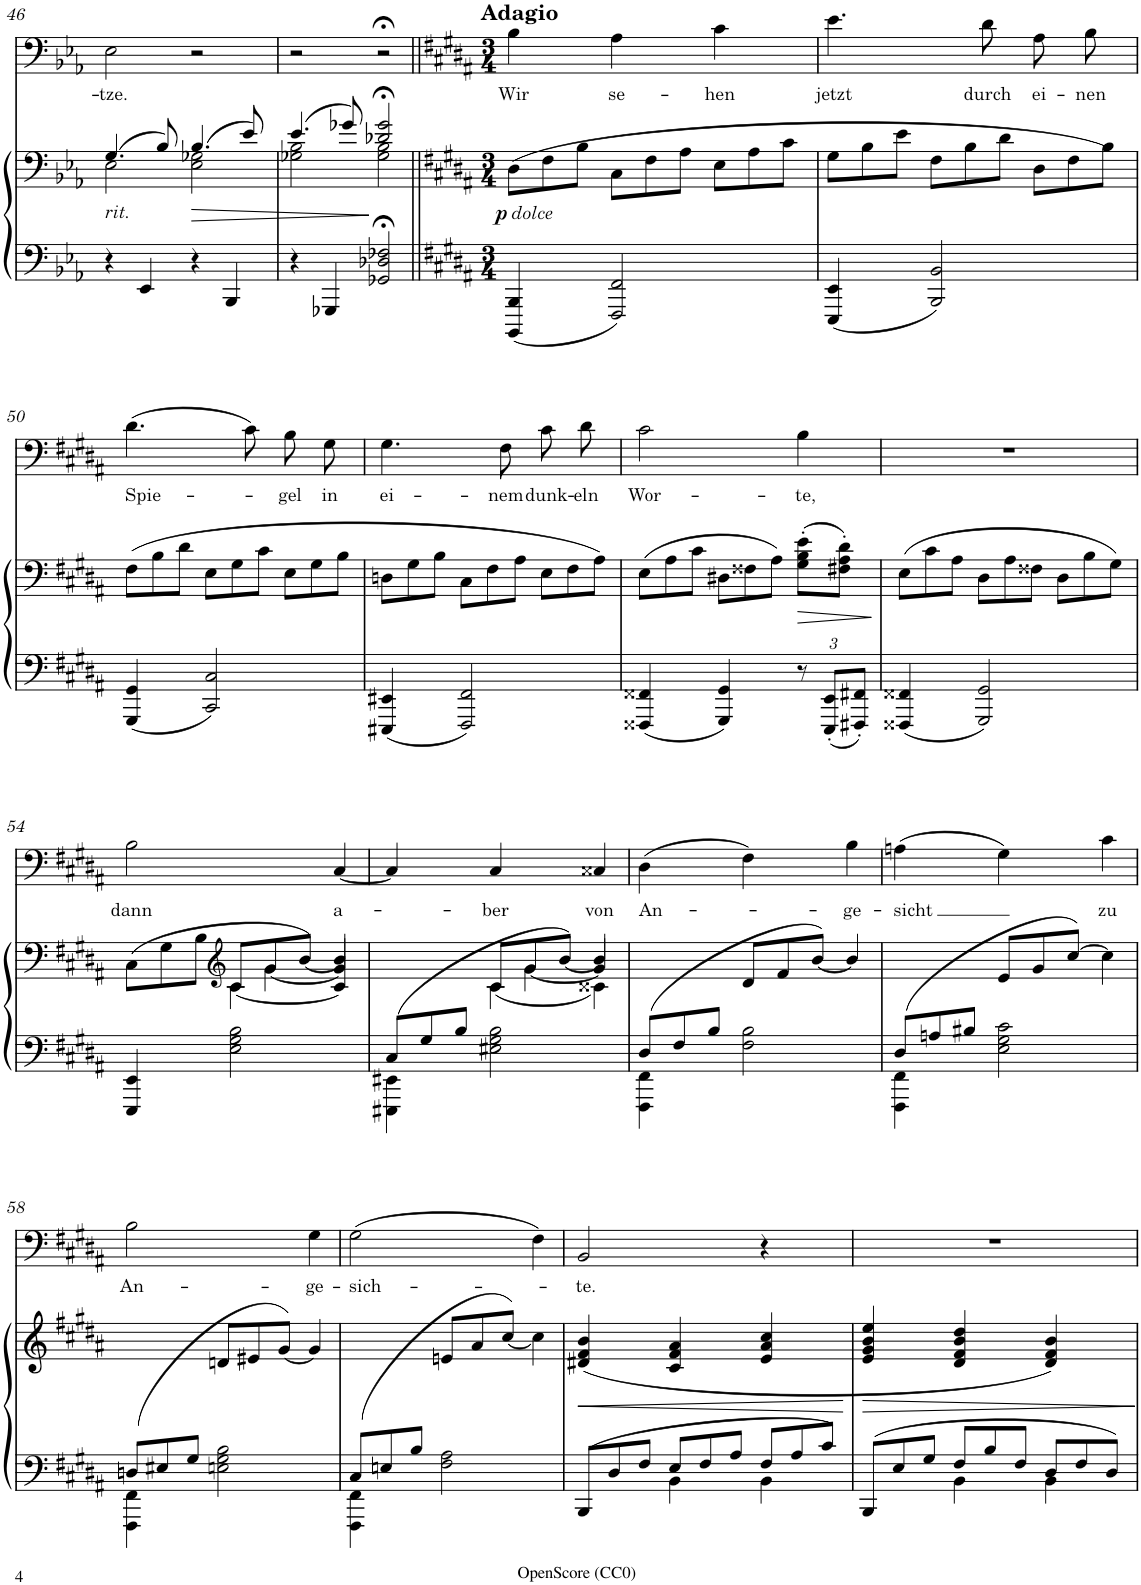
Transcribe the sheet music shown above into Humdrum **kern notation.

**kern	**kern	**dynam	**kern	**text
*part2	*part2	*part2	*part1	*part1
*staff3	*staff2	*staff2/3	*staff1	*staff1
*I"Pianoforte	*	*	*I"Singstimme Voice	*
*I'Pno	*	*	*	*
!!LO:PB:g=z
*clefF4	*clefF4	*	*clefF4	*
*k[b-e-a-]	*k[b-e-a-]	*	*k[b-e-a-]	*
*M4/4	*M4/4	*	*M4/4	*
*met(c)	*met(c)	*	*met(c)	*
=46	=46	=46	=46	=46
*	*^	*	*	*
!	!LO:TX:b:i:t=rit.	!	!	!	!
!	!	!	!	!	!LO:LY:b
4r	(4.G/	2E-\	.	2E-\	-tze.
4EE-/	.	.	.	.	.
.	8B-/)	.	.	.	.
!	!	!	!LO:HP:b	!	!
4r	(4.B-/	2E-\ 2G-X\	>	2r	.
4BBB-/	.	.	.	.	.
.	8e-/)	.	.	.	.
=47	=47	=47	=47	=47	=47
4r	(4.e-/	2G-X\ 2B-\	.	2r	.
4GGG-X/	.	.	.	.	.
.	8g-X/)	.	.	.	.
2GG-X/;< 2D-X/;< 2F-X/;<	2d-X/;< 2g-/;<	2G-\ 2B-\	]	2r;<	.
*	*v	*v	*	*	*
=48||	=48||	=48||	=48||	=48||
*k[f#c#g#d#a#]	*k[f#c#g#d#a#]	*	*k[f#c#g#d#a#]	*
*M3/4	*M3/4	*	*M3/4	*
*	*Xbrackettup	*	*	*
*	*^	*	*	*
!	!	!	!	!LO:TX:a:B:t=Adagio	!
!	!	!	!LO:DY:b	!	!LO:LY:b
!	!	!	!LO:DY:n=1:b	!	!
*	*v	*v	*	*	*
4BBBB/ 4BBB/	(>12D#\L	p other-dynamics	4B\	Wir
.	12F#\	.	.	.
.	12B\J	.	.	.
!	!	!	!	!LO:LY:b
2FFF#/ 2FF#/	12C#\L	.	4A#\	se-
.	12F#\	.	.	.
.	12A#\J	.	.	.
!	!	!	!	!LO:LY:b
.	12E\L	.	4c#\	-hen
.	12A#\	.	.	.
.	12c#\J	.	.	.
=49	=49	=49	=49	=49
!	!	!	!	!LO:LY:b
4EEE/ 4EE/	12G#\L	.	4.e\	jetzt
.	12B\	.	.	.
.	12e\J	.	.	.
2BBB/ 2BB/	12F#\L	.	.	.
.	12B\	.	.	.
!	!	!	!	!LO:LY:b
.	.	.	8d#\	durch
.	12d#\J	.	.	.
!	!	!	!	!LO:LY:b
.	12D#\L	.	8A#\L	ei-
.	12F#\	.	.	.
!	!	!	!	!LO:LY:b
.	.	.	8B\J	-nen
.	12B\J)	.	.	.
!!LO:LB:g=z
=50	=50	=50	=50	=50
!	!	!	!	!LO:LY:b
4GGG#/ 4GG#/	(>12F#\L	.	(4.d#\	Spie-
.	12B\	.	.	.
.	12d#\J	.	.	.
2CC#/ 2C#/	12E\L	.	.	.
.	12G#\	.	.	.
.	.	.	8c#\)	.
.	12c#\J	.	.	.
!	!	!	!	!LO:LY:b
.	12E\L	.	8B\L	-gel
.	12G#\	.	.	.
!	!	!	!	!LO:LY:b
.	.	.	8G#\J	in
.	12B\J	.	.	.
=51	=51	=51	=51	=51
!	!	!	!	!LO:LY:b
4EEE#X/ 4EE#X/	12Dn\L	.	4.G#\	ei-
.	12G#\	.	.	.
.	12B\J	.	.	.
2FFF#/ 2FF#/	12C#\L	.	.	.
.	12F#\	.	.	.
!	!	!	!	!LO:LY:b
.	.	.	8F#\	-nem
.	12A#\J	.	.	.
!	!	!	!	!LO:LY:b
.	12E\L	.	8c#\L	dunk-
.	12F#\	.	.	.
!	!	!	!	!LO:LY:b
.	.	.	8d#\J	-eln
.	12A#\J)	.	.	.
=52	=52	=52	=52	=52
!	!	!	!	!LO:LY:b
4FFF##X/ 4FF##X/	(12E\L	.	2c#\	Wor-
.	12A#\	.	.	.
.	12c#\J	.	.	.
4GGG#/ 4GG#/	12D#X\L	.	.	.
.	12F##X\	.	.	.
.	12A#\J)	.	.	.
*Xbrackettup	*	*	*	*
!	!	!LO:HP:b	!	!LO:LY:b
12r	(8G#\'> 8B\'> 8e\'>L	>	4B\	-te,
12EEE/' 12EE/'L	.	.	.	.
.	8F#X\'> 8A#\'> 8d#\'>J)	.	.	.
12FFF#X/' 12FF#X/'J	.	.	.	.
.	.	]	.	.
=53	=53	=53	=53	=53
4FFF##X/ 4FF##X/	(12E\L	.	2.r	.
.	12c#\	.	.	.
.	12A#\J	.	.	.
2GGG#/ 2GG#/	12D#\L	.	.	.
.	12A#\	.	.	.
.	12F##X\J	.	.	.
.	12D#\L	.	.	.
.	12B\	.	.	.
.	12G#\J)	.	.	.
!!LO:LB:g=z
=54	=54	=54	=54	=54
*	*^	*	*	*
*	*	*^	*	*	*
!	!	!	!	!	!	!LO:LY:b
4EEE/ 4EE/	(12C#\L	4ryy	4ryy	.	2B\	dann
.	12G#\	.	.	.	.	.
.	12B\J	.	.	.	.	.
*	*clefG2	*	*	*	*	*
*	*	*	*brackettup	*	*	*
2E\ 2G#\ 2B\	12c#/L	[4c#\	12ryy	.	.	.
.	12g#/	.	[6g#\	.	.	.
.	[<12b/J)	.	.	.	.	.
!	!	!	!	!	!	!LO:LY:b
.	4b/]	4c#/]	4g#/]	.	[4C#/	a-
=55	=55	=55	=55	=55	=55	=55
*^	*	*	*	*	*	*
(12C#/L	4EEE#X\ 4EE#X\	4ryy	4ryy	4ryy	.	4C#/]	.
12G#/	.	.	.	.	.	.	.
12B/J	.	.	.	.	.	.	.
*	*	*Xbrackettup	*	*brackettup	*	*	*
!	!	!	!	!	!	!	!LO:LY:b
2ryy	2E#X\ 2G#\ 2B\	(<12c#/L	4c#\	12ryy	.	4C#/	-ber
.	.	12g#/	.	[6g#\	.	.	.
.	.	[<12b/J)	.	.	.	.	.
!	!	!	!	!	!	!	!LO:LY:b
.	.	4b/]	4c##X\)	4g#/]	.	4C##X/	von
=56	=56	=56	=56	=56	=56	=56	=56
!	!	!	!	!	!	!	!LO:LY:b
*	*	*v	*v	*v	*	*	*
(>12D#/L	4FFF#\ 4FF#\	4ryy	.	(4D#\	An-
12F#/	.	.	.	.	.
12B/J	.	.	.	.	.
*	*	*Xbrackettup	*	*	*
2ryy	2F#\ 2B\	12d#/L	.	4F#\)	.
.	.	12f#/	.	.	.
.	.	[12b/J)	.	.	.
!	!	!	!	!	!LO:LY:b
.	.	4b/]	.	4B\	-ge-
=57	=57	=57	=57	=57	=57
!	!	!	!	!	!LO:LY:b
(>12D#/L	4FFF#\ 4FF#\	4ryy	.	(4An\	-sicht
12An/	.	.	.	.	.
12B#X/J	.	.	.	.	.
2ryy	2E\ 2G#\ 2c#\	12e/L	.	4G#\)	.
.	.	12g#/	.	.	.
.	.	[12cc#/J)	.	.	.
!	!	!	!	!	!LO:LY:b
.	.	4cc#\]	.	4c#\	zu
!!LO:LB:g=z
=58	=58	=58	=58	=58	=58
!	!	!	!	!	!LO:LY:b
(>12Dn/L	4FFF#\ 4FF#\	4ryy	.	2B\	An-
12E#X/	.	.	.	.	.
12G#/J	.	.	.	.	.
2ryy	2En\ 2G#\ 2B\	12dn/L	.	.	.
.	.	12e#X/	.	.	.
.	.	[12g#/J)	.	.	.
!	!	!	!	!	!LO:LY:b
.	.	4g#/]	.	4G#\	-ge-
=59	=59	=59	=59	=59	=59
!	!	!	!	!	!LO:LY:b
(>12C#/L	4FFF#\ 4FF#\	4ryy	.	(2G#\	-sich-
12En/	.	.	.	.	.
12B/J	.	.	.	.	.
2ryy	2F#\ 2A#\	12en/L	.	.	.
.	.	12a#/	.	.	.
.	.	[<12cc#/J)	.	.	.
.	.	4cc#\]	.	4F#\)	.
=60	=60	=60	=60	=60	=60
!	!	!	!LO:HP:b	!	!LO:LY:b
12BBB/L	4ryy	(4d#X/ 4f#/ 4b/	<	2BB/	-te.
12D#/	.	.	.	.	.
12F#/J	.	.	.	.	.
12E/L	4BB\	4c#/ 4f#/ 4a#/	.	.	.
12F#/	.	.	.	.	.
12A#/J	.	.	.	.	.
12F#/L	4BB\	4e/ 4a#/ 4cc#/	.	4r	.
12A#/	.	.	.	.	.
12c#/J	.	.	.	.	.
*v	*v	*	*	*	*
.	.	[	.	.
=61	=61	=61	=61	=61
*^	*	*	*	*
!	!	!	!LO:HP:b	!	!
12BBB/L	4ryy	4e/ 4g#/ 4b/ 4ee/	>	2.r	.
12E/	.	.	.	.	.
12G#/J	.	.	.	.	.
12F#/L	4BB\	4d#/ 4f#/ 4b/ 4dd#/	.	.	.
12B/	.	.	.	.	.
12F#/J	.	.	.	.	.
12D#/L	4BB\	4d#/ 4f#/ 4b/)	.	.	.
12F#/	.	.	.	.	.
12D#/J	.	.	.	.	.
*v	*v	*	*	*	*
.	.	]	.	.
=	=	=	=	=
*-	*-	*-	*-	*-
